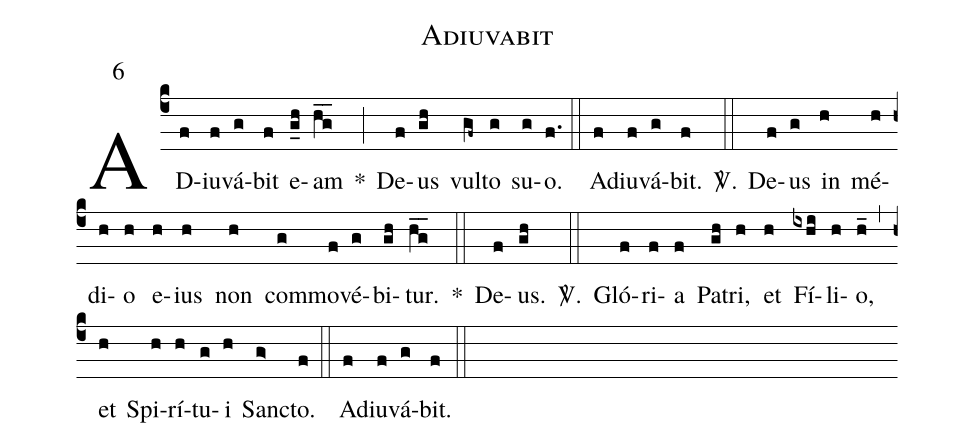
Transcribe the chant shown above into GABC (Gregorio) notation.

name: Adiuvabit;
mode: 6;
%%
(c4)
AD(f)iu(f)vá(g)bit(f) e(g_h)am(hg__) *(;)
De(f)us(gh) vul(gf~)to(g) su(g)o.(f.) (::)
Ad(f)iu(f)vá(g)bit.(f) <sp>V/</sp>.(::)
De(f)us(g) in(h) mé(h)di(h)o(h) e(h)ius(h) non(h) com(g)mo(f)vé(g)bi(gh)tur.(hg__) *(::)
De(f)us.(gh) <sp>V/</sp>.(::)
Gló(f)ri(f)a(f) Pa(gh)tri,(h) et(h) Fí(ixhi)li(h)o,(h_) (,)
et(h) Spi(h)rí(h)tu(g)i(h) San(g>)cto.(f) (::)
Ad(f)iu(f)vá(g)bit.(f) (::)
